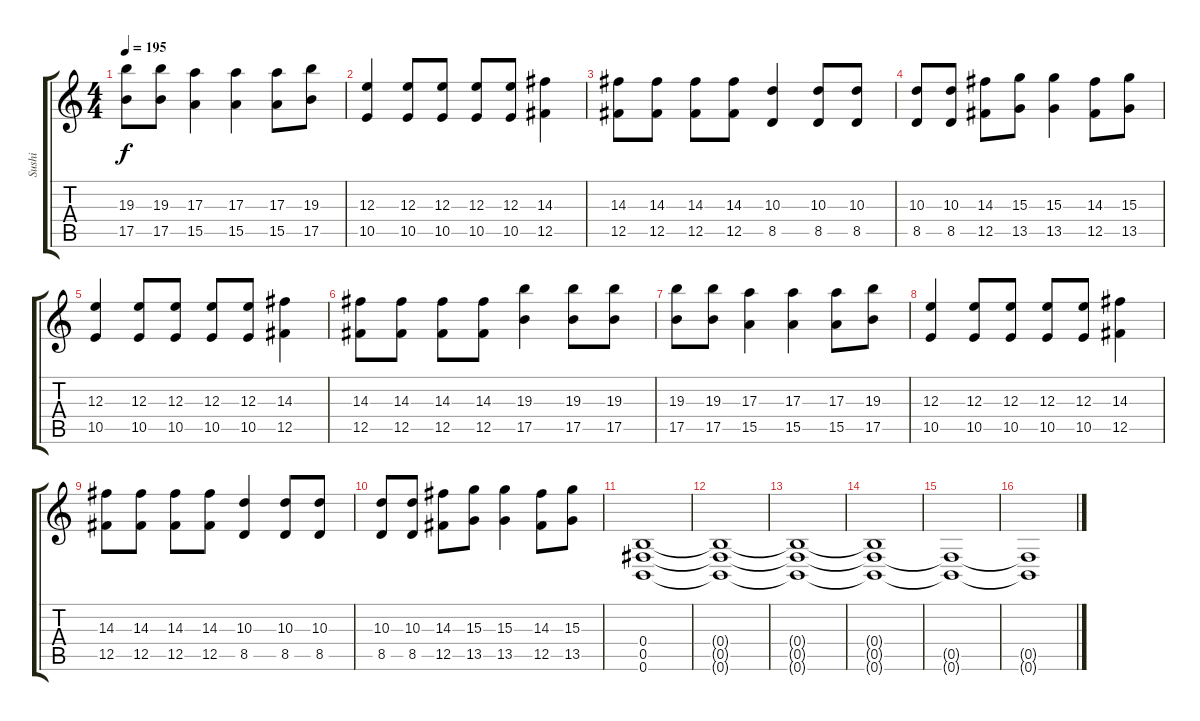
\track ("Sushi" "Sushi") {instrument distortionguitar}
\staff {score tabs}
\tuning (Db4 Ab3 E3 B2 Gb2 B1) {hide}
\ts (4 4)
\tempo 195
\clef g2
\ks c
(19.3 17.5).8{dy f} (19.3 17.5).8 (17.3 15.5).4 (17.3 15.5).4 (17.3 15.5).8 (19.3 17.5).8 |
(12.3 10.5).4 (12.3 10.5).8 (12.3 10.5).8 (12.3 10.5).8 (12.3 10.5).8 (14.3 12.5).4 |
(14.3 12.5).8 (14.3 12.5).8 (14.3 12.5).8 (14.3 12.5).8 (10.3 8.5).4 (10.3 8.5).8 (10.3 8.5).8 |
(10.3 8.5).8 (10.3 8.5).8 (14.3 12.5).8 (15.3 13.5).8 (15.3 13.5).4 (14.3 12.5).8 (15.3 13.5).8 |
(12.3 10.5).4 (12.3 10.5).8 (12.3 10.5).8 (12.3 10.5).8 (12.3 10.5).8 (14.3 12.5).4 |
(14.3 12.5).8 (14.3 12.5).8 (14.3 12.5).8 (14.3 12.5).8 (19.3 17.5).4 (19.3 17.5).8 (19.3 17.5).8 |
(19.3 17.5).8 (19.3 17.5).8 (17.3 15.5).4 (17.3 15.5).4 (17.3 15.5).8 (19.3 17.5).8 |
(12.3 10.5).4 (12.3 10.5).8 (12.3 10.5).8 (12.3 10.5).8 (12.3 10.5).8 (14.3 12.5).4 |
(14.3 12.5).8 (14.3 12.5).8 (14.3 12.5).8 (14.3 12.5).8 (10.3 8.5).4 (10.3 8.5).8 (10.3 8.5).8 |
(10.3 8.5).8 (10.3 8.5).8 (14.3 12.5).8 (15.3 13.5).8 (15.3 13.5).4 (14.3 12.5).8 (15.3 13.5).8 |
(0.4 0.5 0.6).1 |
(0.4{t} 0.5{t} 0.6{t}).1 |
(0.4{t} 0.5{t} 0.6{t}).1 |
(0.4{t} 0.5{t} 0.6{t}).1 |
(0.5{t} 0.6{t}).1 |
(0.5{t} 0.6{t}).1
